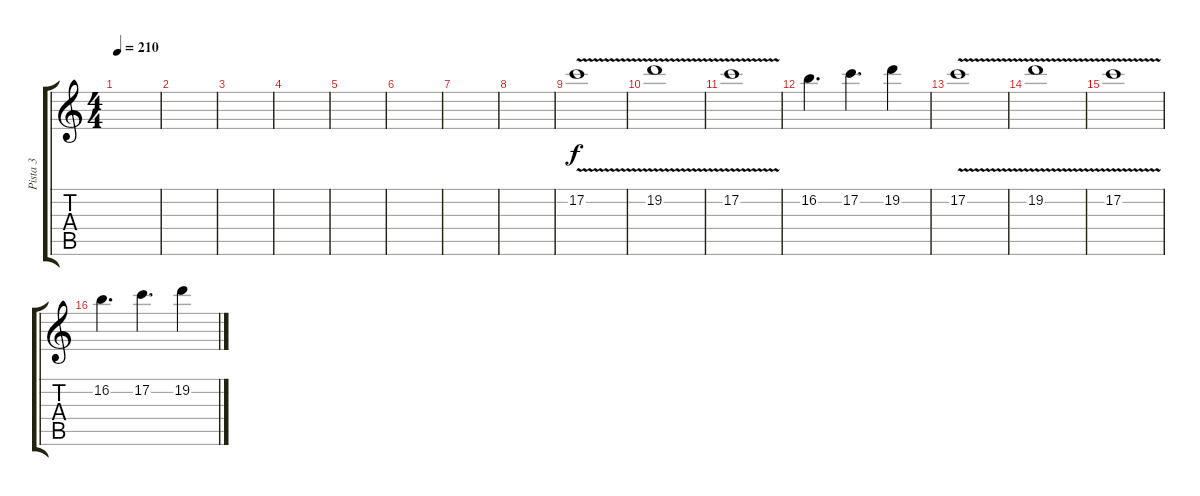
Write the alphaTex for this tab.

\track ("Pista 3" "Pista 3") {instrument distortionguitar}
\staff {score tabs}
\tuning (C4 G3 Eb3 Bb2 F2 C2) {hide}
\ts (4 4)
\tempo 210
\clef g2
\ks c
|
|
|
|
|
|
|
|
17.2{v}.1 |
19.2{v}.1 |
17.2{v}.1 |
16.2.4{d} 17.2.4{d} 19.2.4 |
17.2{v}.1 |
19.2{v}.1 |
17.2{v}.1 |
16.2.4{d} 17.2.4{d} 19.2.4
